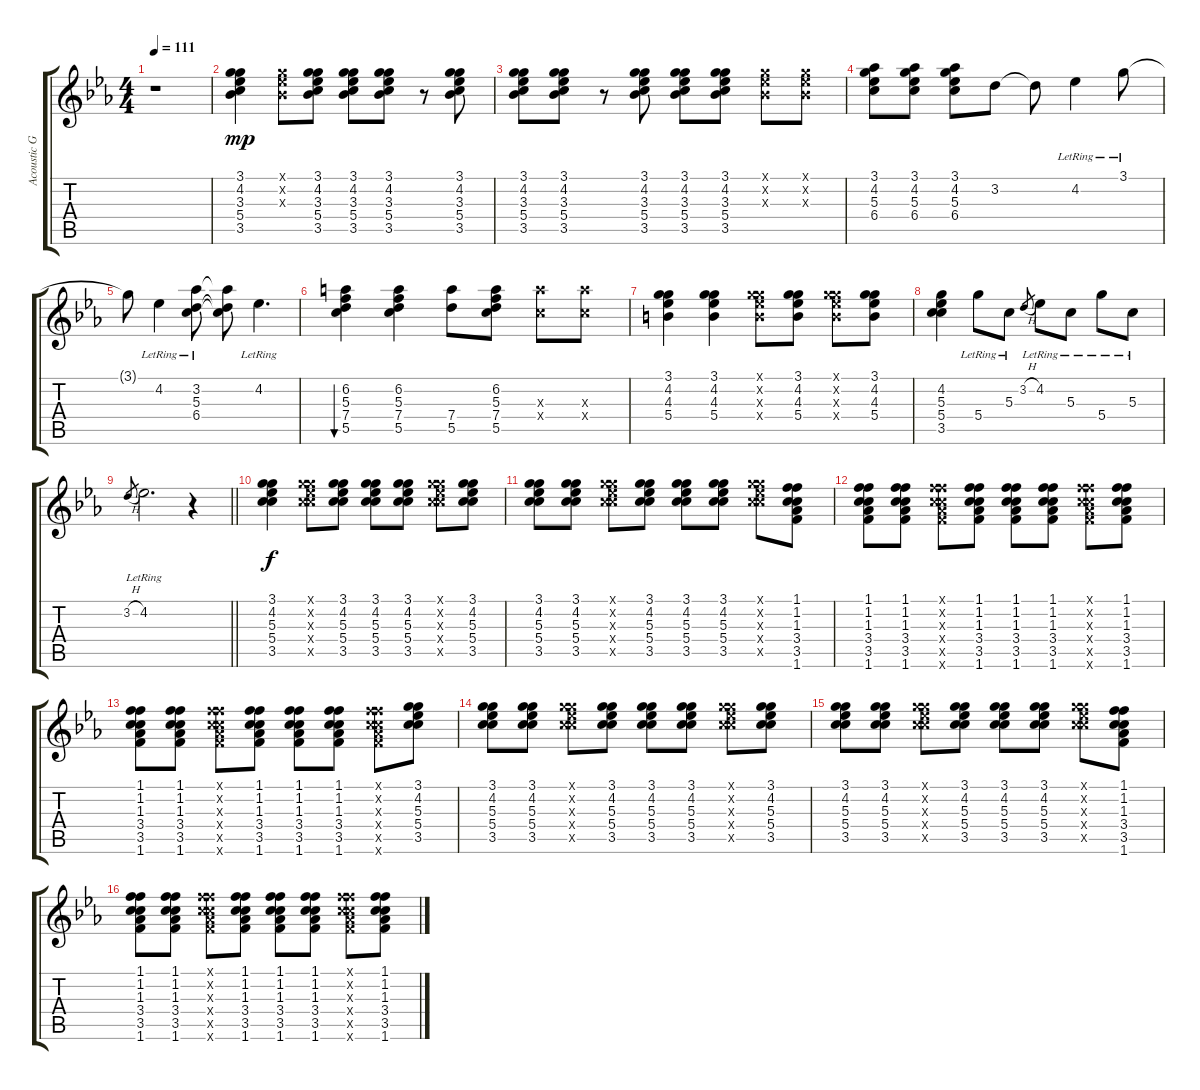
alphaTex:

\track ("Acoustic Gtr.(Steel)" "Acoustic G") {instrument acousticguitarsteel}
\staff {score tabs}
\tuning (E4 B3 G3 D4 A3 E3) {hide}
\ts (4 4)
\tempo 111
\clef g2
\ks eb
r.1{dy mp instrument acousticguitarsteel} |
(3.1 4.2 3.3 5.4 3.5).4 (3.1{x} 4.2{x} 3.3{x}).8 (3.1 4.2 3.3 5.4 3.5).8 (3.1 4.2 3.3 5.4 3.5).8 (3.1 4.2 3.3 5.4 3.5).8 r.8 (3.1 4.2 3.3 5.4 3.5).8 |
(3.1 4.2 3.3 5.4 3.5).8 (3.1 4.2 3.3 5.4 3.5).8 r.8 (3.1 4.2 3.3 5.4 3.5).8 (3.1 4.2 3.3 5.4 3.5).8 (3.1 4.2 3.3 5.4 3.5).8 (3.1{x} 4.2{x} 3.3{x}).8 (3.1{x} 4.2{x} 3.3{x}).8 |
(3.1 4.2 5.3 6.4).8 (3.1 4.2 5.3 6.4).8 (3.1 4.2 5.3 6.4).8 3.2.8 3.2{t}.8 4.2{lr}.4 3.1{lr}.8 |
3.1{t}.8 4.2{lr}.4 (3.2{lr} 5.3{lr} 6.4{lr}).8 (3.2{t} 5.3{t} 6.4{t}).8 4.2{lr}.4{d} |
(6.2 5.3 7.4 5.5).4{bu 30} (6.2 5.3 7.4 5.5).4 (7.4 5.5).8 (6.2 5.3 7.4 5.5).8 (5.3{x} 7.4{x}).8 (5.3{x} 7.4{x}).8 |
(3.1 4.2 4.3 5.4).4 (3.1 4.2 4.3 5.4).4 (3.1{x} 4.2{x} 4.3{x} 5.4{x}).8 (3.1 4.2 4.3 5.4).8 (3.1{x} 4.2{x} 4.3{x} 5.4{x}).8 (3.1 4.2 4.3 5.4).8 |
(4.2 5.3 5.4 3.5).4 5.4{lr}.8 5.3{lr}.8 3.2{h}.8{gr} 4.2{lr}.8 5.3{lr}.8 5.4{lr}.8 5.3{lr}.8 |
\barLineRight lightlight
3.2{h}.8{gr} 4.2{lr}.2{d} r.4 |
(3.1 4.2 5.3 5.4 3.5).4{dy f} (3.1{x} 4.2{x} 5.3{x} 5.4{x} 3.5{x}).8 (3.1 4.2 5.3 5.4 3.5).8 (3.1 4.2 5.3 5.4 3.5).8 (3.1 4.2 5.3 5.4 3.5).8 (3.1{x} 4.2{x} 5.3{x} 5.4{x} 3.5{x}).8 (3.1 4.2 5.3 5.4 3.5).8 |
(3.1 4.2 5.3 5.4 3.5).8 (3.1 4.2 5.3 5.4 3.5).8 (3.1{x} 4.2{x} 5.3{x} 5.4{x} 3.5{x}).8 (3.1 4.2 5.3 5.4 3.5).8 (3.1 4.2 5.3 5.4 3.5).8 (3.1 4.2 5.3 5.4 3.5).8 (3.1{x} 4.2{x} 5.3{x} 5.4{x} 3.5{x}).8 (1.1 1.2 1.3 3.4 3.5 1.6).8 |
(1.1 1.2 1.3 3.4 3.5 1.6).8 (1.1 1.2 1.3 3.4 3.5 1.6).8 (1.1{x} 1.2{x} 1.3{x} 3.4{x} 3.5{x} 1.6{x}).8 (1.1 1.2 1.3 3.4 3.5 1.6).8 (1.1 1.2 1.3 3.4 3.5 1.6).8 (1.1 1.2 1.3 3.4 3.5 1.6).8 (1.1{x} 1.2{x} 1.3{x} 3.4{x} 3.5{x} 1.6{x}).8 (1.1 1.2 1.3 3.4 3.5 1.6).8 |
(1.1 1.2 1.3 3.4 3.5 1.6).8 (1.1 1.2 1.3 3.4 3.5 1.6).8 (1.1{x} 1.2{x} 1.3{x} 3.4{x} 3.5{x} 1.6{x}).8 (1.1 1.2 1.3 3.4 3.5 1.6).8 (1.1 1.2 1.3 3.4 3.5 1.6).8 (1.1 1.2 1.3 3.4 3.5 1.6).8 (1.1{x} 1.2{x} 1.3{x} 3.4{x} 3.5{x} 1.6{x}).8 (3.1 4.2 5.3 5.4 3.5).8 |
(3.1 4.2 5.3 5.4 3.5).8 (3.1 4.2 5.3 5.4 3.5).8 (3.1{x} 4.2{x} 5.3{x} 5.4{x} 3.5{x}).8 (3.1 4.2 5.3 5.4 3.5).8 (3.1 4.2 5.3 5.4 3.5).8 (3.1 4.2 5.3 5.4 3.5).8 (3.1{x} 4.2{x} 5.3{x} 5.4{x} 3.5{x}).8 (3.1 4.2 5.3 5.4 3.5).8 |
(3.1 4.2 5.3 5.4 3.5).8 (3.1 4.2 5.3 5.4 3.5).8 (3.1{x} 4.2{x} 5.3{x} 5.4{x} 3.5{x}).8 (3.1 4.2 5.3 5.4 3.5).8 (3.1 4.2 5.3 5.4 3.5).8 (3.1 4.2 5.3 5.4 3.5).8 (3.1{x} 4.2{x} 5.3{x} 5.4{x} 3.5{x}).8 (1.1 1.2 1.3 3.4 3.5 1.6).8 |
(1.1 1.2 1.3 3.4 3.5 1.6).8 (1.1 1.2 1.3 3.4 3.5 1.6).8 (1.1{x} 1.2{x} 1.3{x} 3.4{x} 3.5{x} 1.6{x}).8 (1.1 1.2 1.3 3.4 3.5 1.6).8 (1.1 1.2 1.3 3.4 3.5 1.6).8 (1.1 1.2 1.3 3.4 3.5 1.6).8 (1.1{x} 1.2{x} 1.3{x} 3.4{x} 3.5{x} 1.6{x}).8 (1.1 1.2 1.3 3.4 3.5 1.6).8
